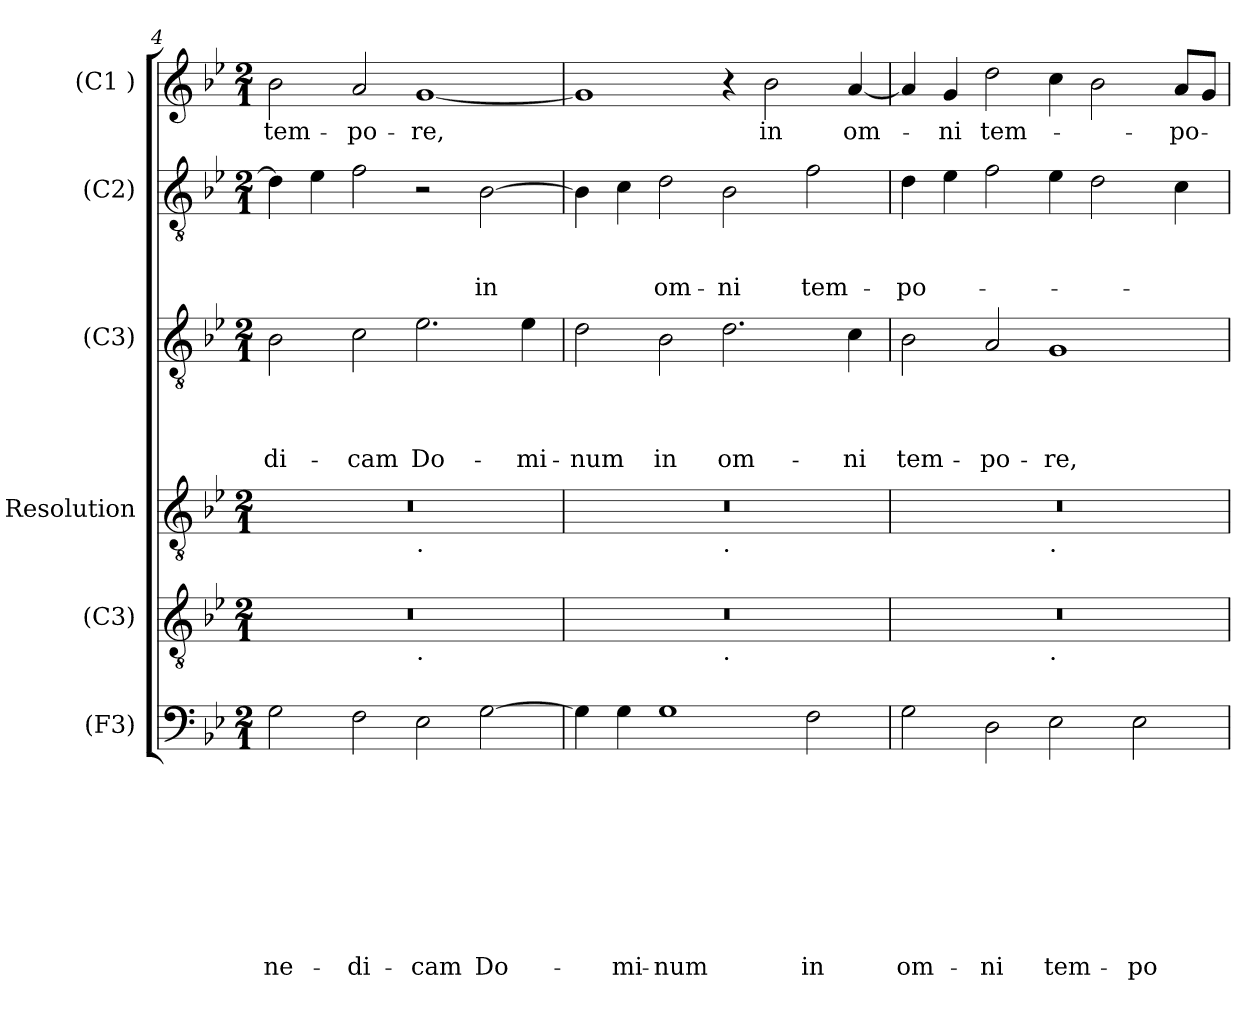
**kern	**text	**text	**text	**text	**text	**text	**text	**text	**text	**kern	**kern	**kern	**text	**text	**text	**text	**kern	**text	**text	**text	**kern	**text
*part6	*part6	*part6	*part6	*part6	*part6	*part6	*part6	*part6	*part6	*part5	*part4	*part3	*part3	*part3	*part3	*part3	*part2	*part2	*part2	*part2	*part1	*part1
*staff6	*staff6	*staff6	*staff6	*staff6	*staff6	*staff6	*staff6	*staff6	*staff6	*staff5	*staff4	*staff3	*staff3	*staff3	*staff3	*staff3	*staff2	*staff2	*staff2	*staff2	*staff1	*staff1
*I"(F3)	*	*	*	*	*	*	*	*	*	*I"(C3)	*I"Resolution	*I"(C3)	*	*	*	*	*I"(C2)	*	*	*	*I"(C1 )	*
*clefF4	*	*	*	*	*	*	*	*	*	*clefGv2	*clefGv2	*clefGv2	*	*	*	*	*clefGv2	*	*	*	*clefG2	*
*k[b-e-]	*	*	*	*	*	*	*	*	*	*k[b-e-]	*k[b-e-]	*k[b-e-]	*	*	*	*	*k[b-e-]	*	*	*	*k[b-e-]	*
*B-:	*	*	*	*	*	*	*	*	*	*B-:	*B-:	*B-:	*	*	*	*	*B-:	*	*	*	*B-:	*
*M2/1	*	*	*	*	*	*	*	*	*	*M2/1	*M2/1	*M2/1	*	*	*	*	*M2/1	*	*	*	*M2/1	*
=4	=4	=4	=4	=4	=4	=4	=4	=4	=4	=4	=4	=4	=4	=4	=4	=4	=4	=4	=4	=4	=4	=4
!	!	!	!	!	!	!	!	!	!LO:LY:b	!	!	!	!	!	!	!LO:LY:b	!	!	!	!	!	!LO:LY:b
*	*	*	*	*	*	*	*	*	*	*^	*^	*	*	*	*	*	*	*	*	*	*	*
2G\	.	.	.	.	.	.	.	.	-ne-	0r	1ryy	0r	1ryy	2B-\	.	.	.	-di-	4d\]	.	.	.	2b-\	tem-
.	.	.	.	.	.	.	.	.	.	.	.	.	.	.	.	.	.	.	4e-\	.	.	.	.	.
!	!	!	!	!	!	!	!	!	!LO:LY:b	!	!	!	!	!	!	!	!	!LO:LY:b	!	!	!	!	!	!LO:LY:b
2F\	.	.	.	.	.	.	.	.	-di-	.	.	.	.	2c\	.	.	.	-cam	2f\	.	.	.	2a/	-po-
!	!	!	!	!	!	!	!	!	!	!	!	!	!LO:TX:b:t=.	!	!	!	!	!	!	!	!	!	!	!
!	!	!	!	!	!	!	!	!	!	!	!LO:TX:b:t=.	!	!	!	!	!	!	!	!	!	!	!	!	!
!	!	!	!	!	!	!	!	!	!LO:LY:b	!	!	!	!	!	!	!	!	!LO:LY:b	!	!	!	!	!	!LO:LY:b
2E-\	.	.	.	.	.	.	.	.	-cam	.	1ryy	.	1ryy	2.e-\	.	.	.	Do-	2r	.	.	.	[<1g	-re,
!	!	!	!	!	!	!	!	!	!LO:LY:b	!	!	!	!	!	!	!	!	!	!	!	!	!LO:LY:b	!	!
[<2G\	.	.	.	.	.	.	.	.	Do-	.	.	.	.	.	.	.	.	.	[<2B-\	.	.	in	.	.
!	!	!	!	!	!	!	!	!	!	!	!	!	!	!	!	!	!	!LO:LY:b	!	!	!	!	!	!
.	.	.	.	.	.	.	.	.	.	.	.	.	.	4e-\	.	.	.	-mi-	.	.	.	.	.	.
!!LO:LB:g=z
=5	=5	=5	=5	=5	=5	=5	=5	=5	=5	=5	=5	=5	=5	=5	=5	=5	=5	=5	=5	=5	=5	=5	=5	=5
!	!	!	!	!	!	!	!	!	!	!	!	!	!	!	!	!	!	!LO:LY:b	!	!	!	!	!	!
4G\]	.	.	.	.	.	.	.	.	.	0r	1ryy	0r	1ryy	2d\	.	.	.	-num	4B-\]	.	.	.	1g]	.
!	!	!	!	!	!	!	!	!	!LO:LY:b	!	!	!	!	!	!	!	!	!	!	!	!	!	!	!
4G\	.	.	.	.	.	.	.	.	-mi-	.	.	.	.	.	.	.	.	.	4c\	.	.	.	.	.
!	!	!	!	!	!	!	!	!	!LO:LY:b:rj	!	!	!	!	!	!	!	!	!LO:LY:b	!	!	!	!LO:LY:b	!	!
1G	.	.	.	.	.	.	.	.	-num	.	.	.	.	2B-\	.	.	.	in	2d\	.	.	om-	.	.
!	!	!	!	!	!	!	!	!	!	!	!	!	!LO:TX:b:t=.	!	!	!	!	!	!	!	!	!	!	!
!	!	!	!	!	!	!	!	!	!	!	!LO:TX:b:t=.	!	!	!	!	!	!	!	!	!	!	!	!	!
!	!	!	!	!	!	!	!	!	!	!	!	!	!	!	!	!	!	!LO:LY:b	!	!	!	!LO:LY:b	!	!
.	.	.	.	.	.	.	.	.	.	.	1ryy	.	1ryy	2.d\	.	.	.	om-	2B-\	.	.	-ni	4r	.
!	!	!	!	!	!	!	!	!	!	!	!	!	!	!	!	!	!	!	!	!	!	!	!	!LO:LY:b
.	.	.	.	.	.	.	.	.	.	.	.	.	.	.	.	.	.	.	.	.	.	.	2b-\	in
!	!	!	!	!	!	!	!	!	!LO:LY:b	!	!	!	!	!	!	!	!	!	!	!	!	!LO:LY:b	!	!
2F\	.	.	.	.	.	.	.	.	in	.	.	.	.	.	.	.	.	.	2f\	.	.	tem-	.	.
!	!	!	!	!	!	!	!	!	!	!	!	!	!	!	!	!	!	!LO:LY:b	!	!	!	!	!	!LO:LY:b
.	.	.	.	.	.	.	.	.	.	.	.	.	.	4c\	.	.	.	-ni	.	.	.	.	[<4a/	om-
=6	=6	=6	=6	=6	=6	=6	=6	=6	=6	=6	=6	=6	=6	=6	=6	=6	=6	=6	=6	=6	=6	=6	=6	=6
!	!	!	!	!	!	!	!	!	!LO:LY:b	!	!	!	!	!	!	!	!	!LO:LY:b	!	!	!	!LO:LY:b	!	!
2G\	.	.	.	.	.	.	.	.	om-	0r	1ryy	0r	1ryy	2B-\	.	.	.	tem-	4d\	.	.	-po-	4a/]	.
!	!	!	!	!	!	!	!	!	!	!	!	!	!	!	!	!	!	!	!	!	!	!	!	!LO:LY:b
.	.	.	.	.	.	.	.	.	.	.	.	.	.	.	.	.	.	.	4e-\	.	.	.	4g/	-ni
!	!	!	!	!	!	!	!	!	!LO:LY:b	!	!	!	!	!	!	!	!	!LO:LY:b	!	!	!	!	!	!LO:LY:b
2D\	.	.	.	.	.	.	.	.	-ni	.	.	.	.	2A/	.	.	.	-po-	2f\	.	.	.	2dd\	tem-
!	!	!	!	!	!	!	!	!	!	!	!	!	!LO:TX:b:t=.	!	!	!	!	!	!	!	!	!	!	!
!	!	!	!	!	!	!	!	!	!	!	!LO:TX:b:t=.	!	!	!	!	!	!	!	!	!	!	!	!	!
!	!	!	!	!	!	!	!	!	!LO:LY:b	!	!	!	!	!	!	!	!	!LO:LY:b	!	!	!	!	!	!
2E-\	.	.	.	.	.	.	.	.	tem-	.	1ryy	.	1ryy	1G	.	.	.	-re,	4e-\	.	.	.	4cc\	.
.	.	.	.	.	.	.	.	.	.	.	.	.	.	.	.	.	.	.	2d\	.	.	.	2b-\	.
!	!	!	!	!	!	!	!	!	!LO:LY:b	!	!	!	!	!	!	!	!	!	!	!	!	!	!	!
2E-\	.	.	.	.	.	.	.	.	-po-	.	.	.	.	.	.	.	.	.	.	.	.	.	.	.
!	!	!	!	!	!	!	!	!	!	!	!	!	!	!	!	!	!	!	!	!	!	!	!	!LO:LY:b
.	.	.	.	.	.	.	.	.	.	.	.	.	.	.	.	.	.	.	4c\	.	.	.	8a/L	-po-
.	.	.	.	.	.	.	.	.	.	.	.	.	.	.	.	.	.	.	.	.	.	.	8g/J	.
*	*	*	*	*	*	*	*	*	*	*v	*v	*	*	*	*	*	*	*	*	*	*	*	*	*
*	*	*	*	*	*	*	*	*	*	*	*v	*v	*	*	*	*	*	*	*	*	*	*	*
=	=	=	=	=	=	=	=	=	=	=	=	=	=	=	=	=	=	=	=	=	=	=
*-	*-	*-	*-	*-	*-	*-	*-	*-	*-	*-	*-	*-	*-	*-	*-	*-	*-	*-	*-	*-	*-	*-
